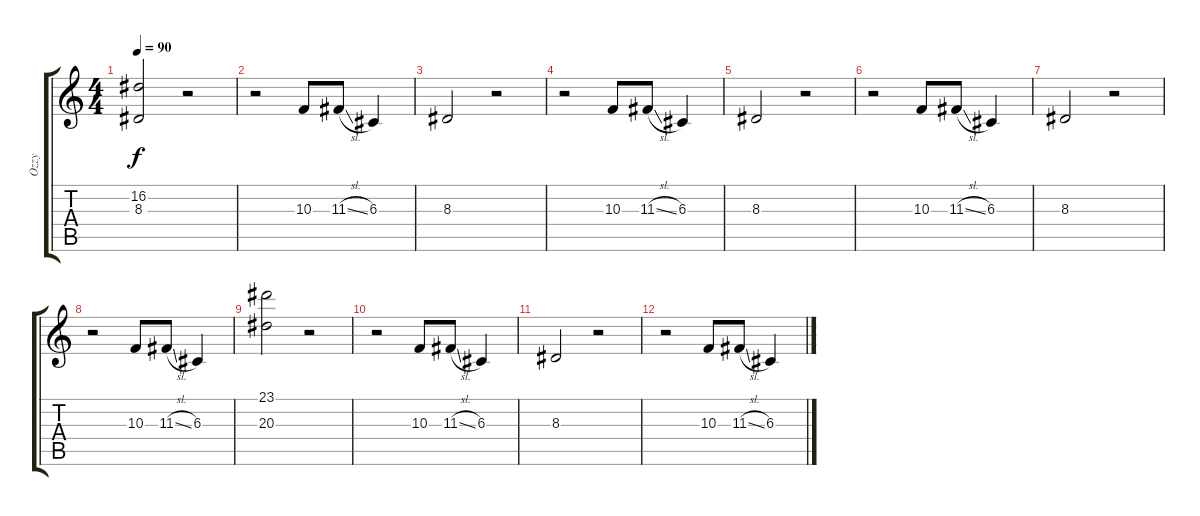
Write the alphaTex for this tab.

\track ("Ozzy" "Ozzy") {instrument altosax}
\staff {score tabs}
\tuning (E4 B3 G3 D3 A2 E2) {hide}
\ts (4 4)
\tempo 90
\clef g2
\ks c
(16.2 8.3).2{dy f} r.2 |
r.2 10.3.8 11.3{sl}.8 6.3.4 |
8.3.2 r.2 |
r.2 10.3.8 11.3{sl}.8 6.3.4 |
8.3.2 r.2 |
r.2 10.3.8 11.3{sl}.8 6.3.4 |
8.3.2 r.2 |
r.2 10.3.8 11.3{sl}.8 6.3.4 |
(23.1 20.3).2 r.2 |
r.2 10.3.8 11.3{sl}.8 6.3.4 |
8.3.2 r.2 |
r.2 10.3.8 11.3{sl}.8 6.3.4
